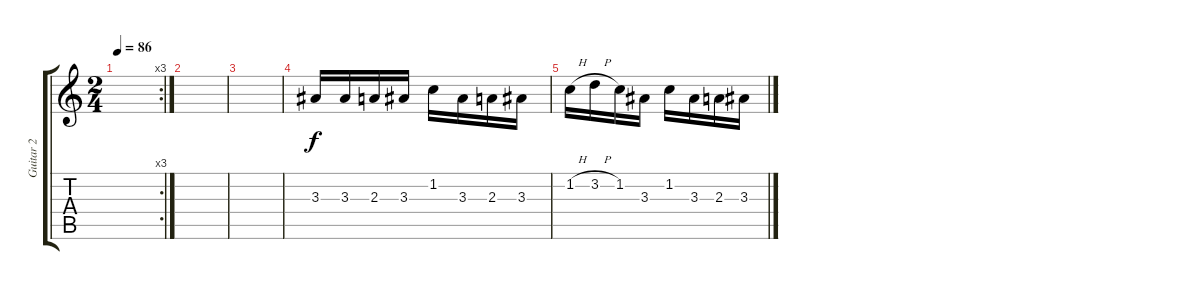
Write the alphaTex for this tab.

\track ("Guitar 2" "Guitar 2") {instrument overdrivenguitar}
\staff {score tabs}
\tuning (E4 B3 G3 D3 A2 D2) {hide}
\rc 3
\ts (2 4)
\tempo 86
\clef g2
\ks c
|
|
|
3.3.16 3.3.16 2.3.16 3.3.16 1.2.16 3.3.16 2.3.16 3.3.16 |
1.2{h}.16 3.2{h}.16 1.2.16 3.3.16 1.2.16 3.3.16 2.3.16 3.3.16
